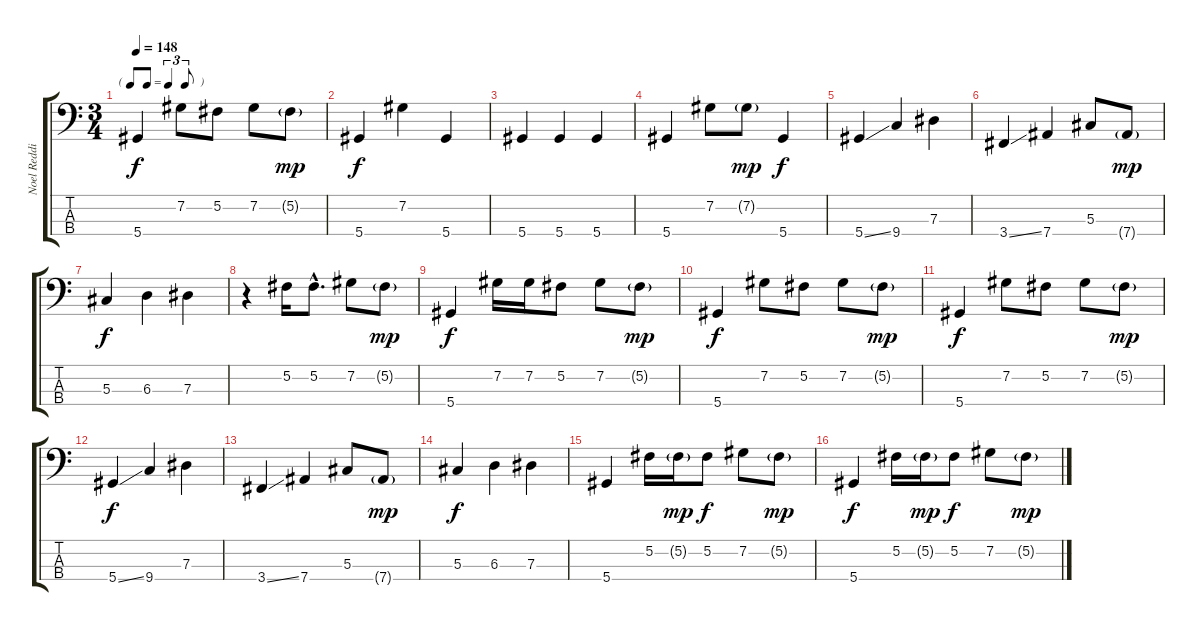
\track ("Noel Redding" "Noel Reddi") {instrument electricbassfinger}
\staff {score tabs}
\tuning (Gb2 Db2 Ab1 Eb1) {hide}
\ts (3 4)
\tf triplet8th
\tempo 148
\clef f4
\ks c
5.4.4{dy f} 7.2.8 5.2.8 7.2.8 5.2{g}.8{dy mp} |
5.4.4{dy f} 7.2.4 5.4.4 |
5.4.4 5.4.4 5.4.4 |
5.4.4 7.2.8 7.2{g}.8{dy mp} 5.4.4{dy f} |
5.4{ss}.4 9.4.4 7.3.4 |
3.4{ss}.4 7.4.4 5.3.8 7.4{g}.8{dy mp} |
5.3.4{dy f} 6.3.4 7.3.4 |
r.4 5.2.16 5.2{hac}.8{d} 7.2.8 5.2{g}.8{dy mp} |
5.4.4{dy f} 7.2.16 7.2.16 5.2.8 7.2.8 5.2{g}.8{dy mp} |
5.4.4{dy f} 7.2.8 5.2.8 7.2.8 5.2{g}.8{dy mp} |
5.4.4{dy f} 7.2.8 5.2.8 7.2.8 5.2{g}.8{dy mp} |
5.4{ss}.4{dy f} 9.4.4 7.3.4 |
3.4{ss}.4 7.4.4 5.3.8 7.4{g}.8{dy mp} |
5.3.4{dy f} 6.3.4 7.3.4 |
5.4.4 5.2.16 5.2{g}.16{dy mp} 5.2.8{dy f} 7.2.8 5.2{g}.8{dy mp} |
5.4.4{dy f} 5.2.16 5.2{g}.16{dy mp} 5.2.8{dy f} 7.2.8 5.2{g}.8{dy mp}
